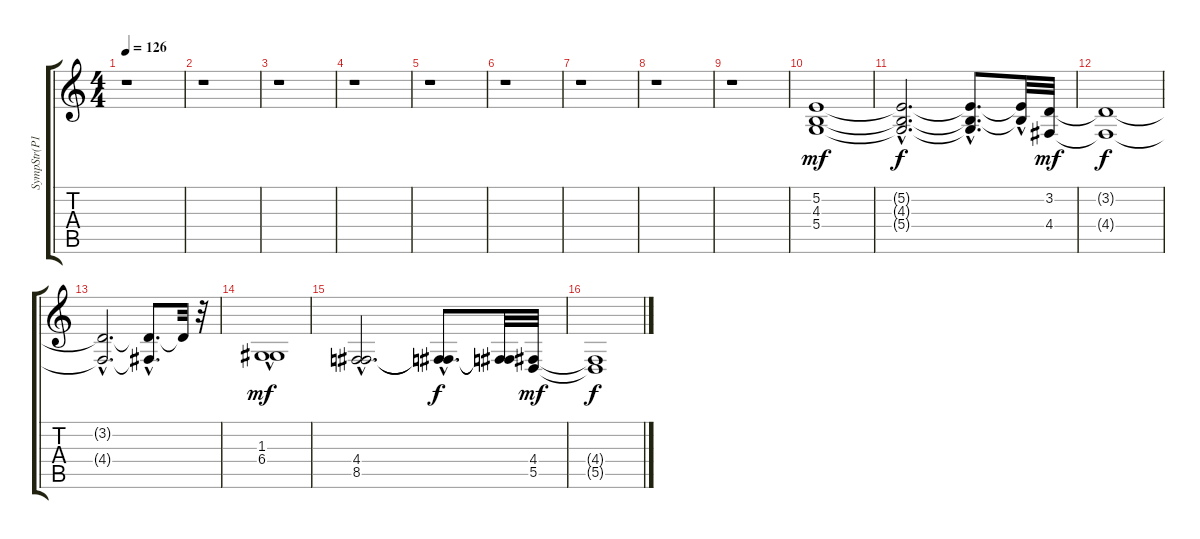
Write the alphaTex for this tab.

\track ("SympStr(P103)" "SympStr(P1") {instrument stringensemble1}
\staff {score tabs}
\tuning (E4 B3 G3 D3 A2 E2) {hide}
\ts (4 4)
\tempo 126
\clef g2
\ks c
r.1{dy mf instrument stringensemble1} |
r.1 |
r.1 |
r.1 |
r.1 |
r.1 |
r.1 |
r.1 |
r.1 |
(5.2 4.3 5.4).1 |
(5.2{hac t} 4.3{hac t} 5.4{hac t}).2{d dy f} (5.2{hac t} 4.3{hac t} 5.4{t}).8{d} (5.2{hac t} 4.3{t}).32 (3.2 4.4).32{dy mf} |
(3.2{t} 4.4{t}).1{dy f} |
(3.2{hac t} 4.4{hac t}).2{d} (3.2{hac t} 4.4{t}).8{d} 3.2{t}.32 r.32 |
(1.3{hac} 6.4).1{dy mf} |
(4.4{hac} 8.5{hac}).2{d} (4.4{hac t} 8.5{hac t}).8{d dy f} (4.4{t} 8.5{t}).32 (4.4 5.5).32{dy mf} |
(4.4{t} 5.5{t}).1{dy f}
